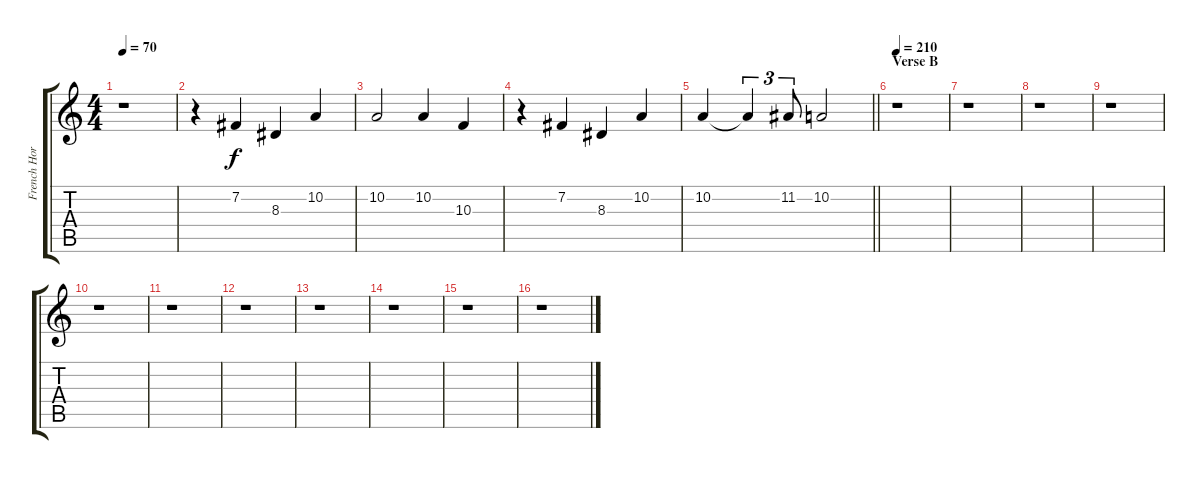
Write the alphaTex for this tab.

\track ("French Horn" "French Hor") {instrument frenchhorn}
\staff {score tabs}
\tuning (E4 B3 G3 D3 A2 E2) {hide}
\ts (4 4)
\tempo 70
\clef g2
\ks c
r.1{dy f} |
r.4{balance 8} 7.2.4 8.3.4 10.2.4 |
10.2.2 10.2.4 10.3.4 |
r.4 7.2.4 8.3.4 10.2.4 |
\barLineRight lightlight
10.2.4 10.2{t}.4{tu (3 2)} 11.2.8{tu (3 2)} 10.2.2 |
\section ("" "Verse B")
\tempo 210
r.1 |
r.1 |
r.1 |
r.1 |
r.1 |
r.1 |
r.1 |
r.1 |
r.1 |
r.1 |
r.1
